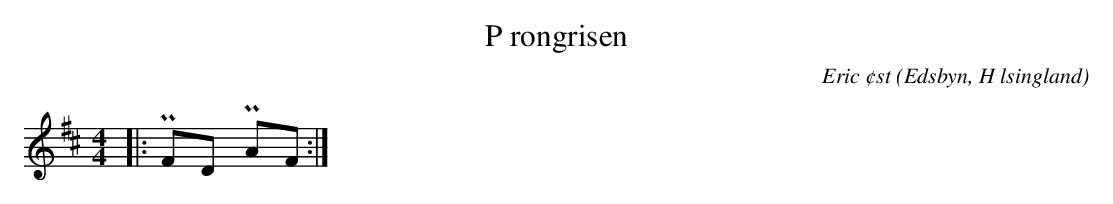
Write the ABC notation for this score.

X:1
T:P rongrisen
O:Edsbyn, H lsingland
M:4/4
L:1/16
C: Eric ¢st
K:D
|: +uppermordent+F2D2 +uppermordent+A2F2 :|
